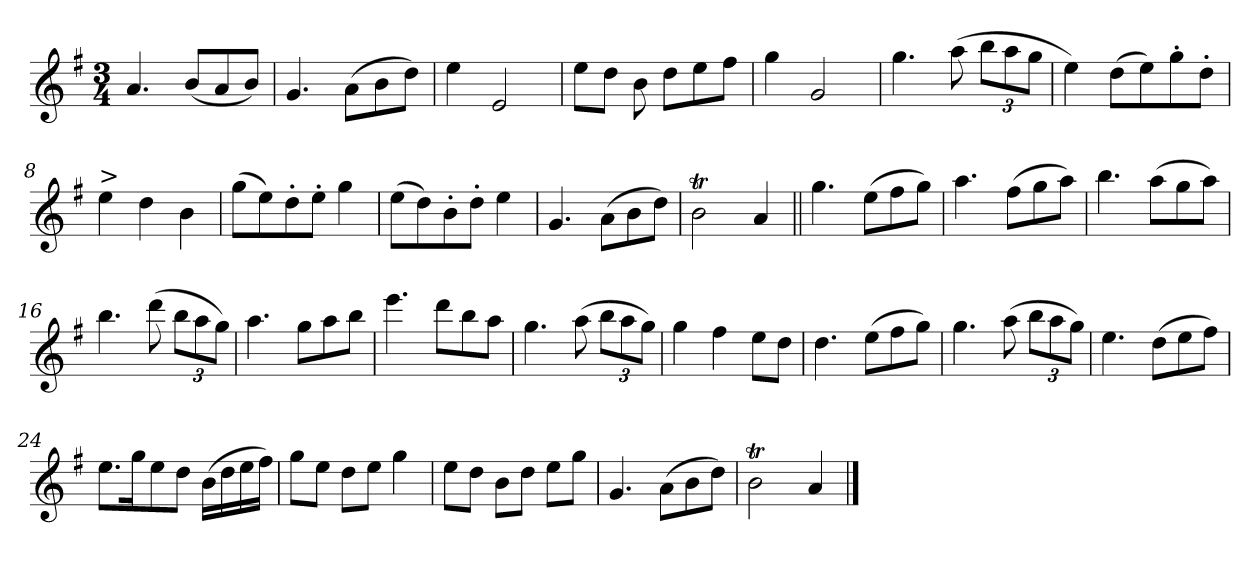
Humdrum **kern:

**kern
*part1
*staff1
*clefG2
*k[f#]
*G:
*M3/4
*MM90
=1
4.a/
(<8b/L
8a/
8b/J)
=2
4.g/
(>8a\L
8b\
8dd\J)
=3
4ee\
2e/
=4
8ee\L
8dd\J
8b\
8dd\L
8ee\
8ff#\J
=5
4gg\
2g/
=6
4.gg\
(>8aa\
*Xbrackettup
12bb\L
12aa\
12gg\J
=7
4ee\)
(>8dd\L
8ee\)
8gg'\
8dd'\J
=8
!LO:TX:a:t=>
4ee\
4dd\
4b\
=9
(>8gg\L
8ee\)
8dd'\
8ee'\J
4gg\
!!LO:LB:g=z
=10
(>8ee\L
8dd\)
8b'\
8dd'\J
4ee\
=11
4.g/
(>8a\L
8b\
8dd\J)
=12
2bt\
4a/
=13||
4.gg\
(>8ee\L
8ff#\
8gg\J)
=14
4.aa\
(>8ff#\L
8gg\
8aa\J)
=15
4.bb\
(>8aa\L
8gg\
8aa\J)
=16
4.bb\
(>8ddd\
12bb\L
12aa\
12gg\J)
=17
4.aa\
8gg\L
8aa\
8bb\J
=18
4.eee\
8ddd\L
8bb\
8aa\J
!!LO:LB:g=z
=19
4.gg\
(>8aa\
12bb\L
12aa\
12gg\J)
=20
4gg\
4ff#\
8ee\L
8dd\J
=21
4.dd\
(>8ee\L
8ff#\
8gg\J)
=22
4.gg\
(>8aa\
12bb\L
12aa\
12gg\J)
=23
4.ee\
(>8dd\L
8ee\
8ff#\J)
=24
8.ee\L
16gg\K
8ee\
8dd\J
(>16b\LL
16dd\
16ee\
16ff#\JJ)
=25
8gg\L
8ee\J
8dd\L
8ee\J
4gg\
=26
8ee\L
8dd\J
8b\L
8dd\J
8ee\L
8gg\J
!!LO:LB:g=z
=27
4.g/
(>8a\L
8b\
8dd\J)
=28
2bt\
4a/
==
*-
